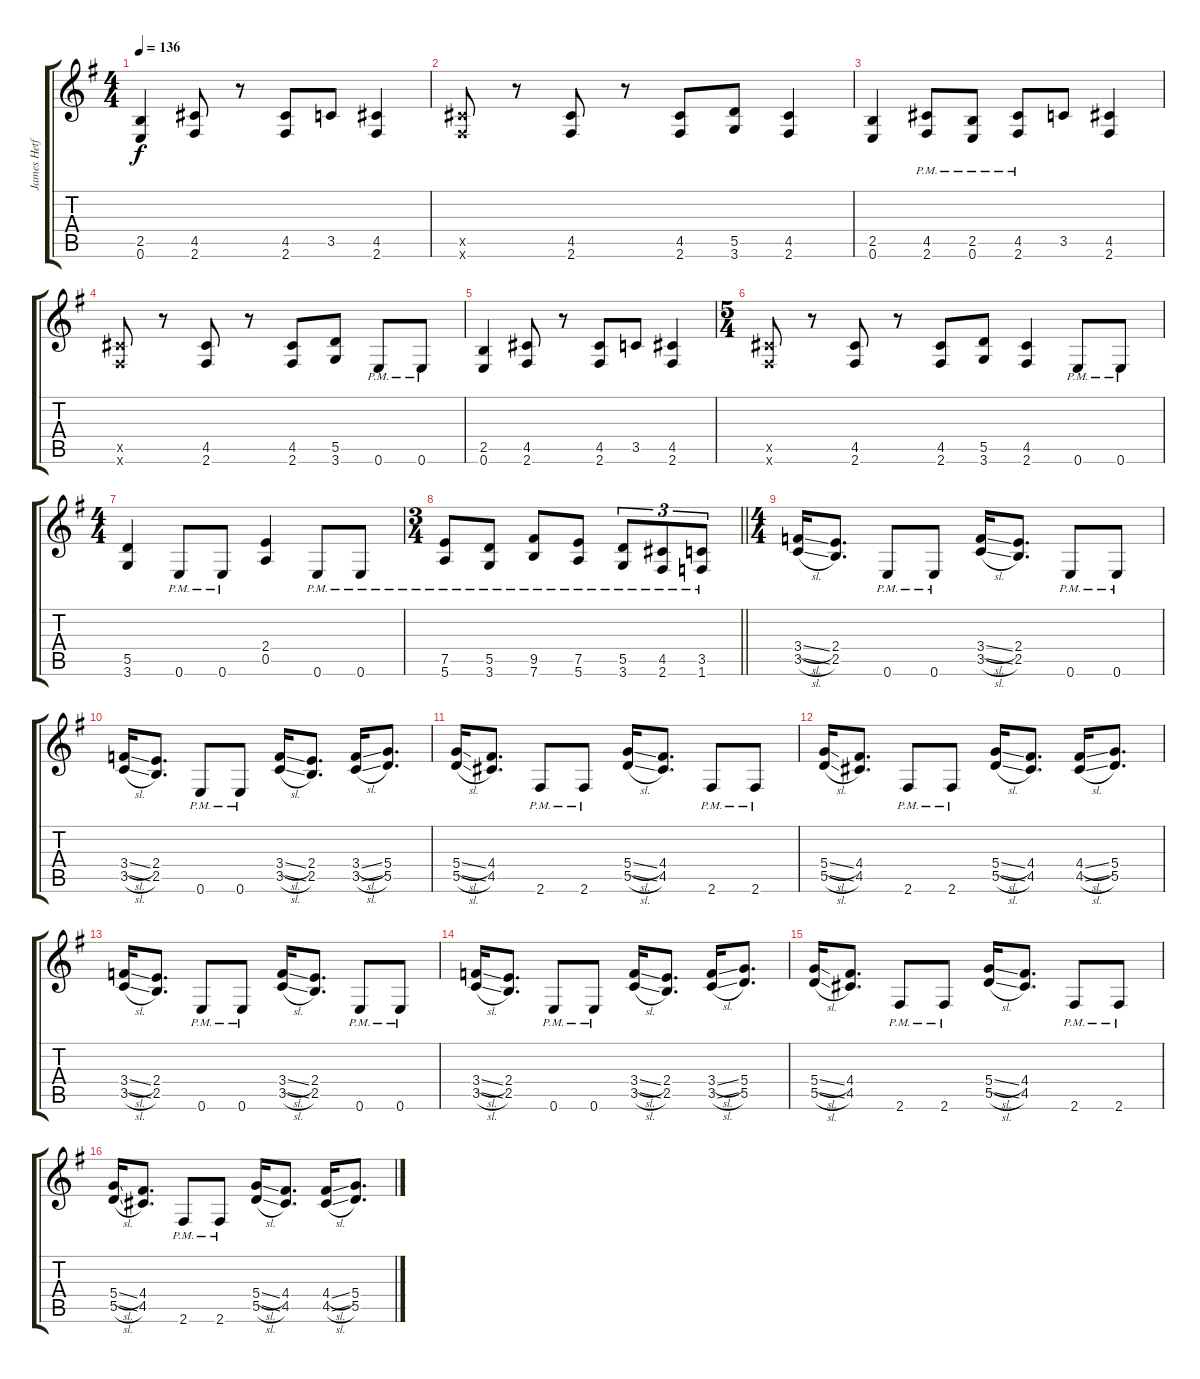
\track ("James Hetfield" "James Hetf") {instrument distortionguitar}
\staff {score tabs}
\tuning (E4 B3 G3 D3 A2 E2) {hide}
\ts (4 4)
\tempo 136
\clef g2
\ks eminor
(2.5 0.6).4{dy f} (4.5 2.6).8 r.8 (4.5 2.6).8 3.5.8 (4.5 2.6).4 |
(4.5{x} 2.6{x}).8 r.8 (4.5 2.6).8 r.8 (4.5 2.6).8 (5.5 3.6).8 (4.5 2.6).4 |
(2.5 0.6).4 (4.5{pm} 2.6{pm}).8 (2.5{pm} 0.6{pm}).8 (4.5{pm} 2.6{pm}).8 3.5.8 (4.5 2.6).4 |
(4.5{x} 2.6{x}).8 r.8 (4.5 2.6).8 r.8 (4.5 2.6).8 (5.5 3.6).8 0.6{pm}.8 0.6{pm}.8 |
(2.5 0.6).4 (4.5 2.6).8 r.8 (4.5 2.6).8 3.5.8 (4.5 2.6).4 |
\ts (5 4)
(4.5{x} 2.6{x}).8 r.8 (4.5 2.6).8 r.8 (4.5 2.6).8 (5.5 3.6).8 (4.5 2.6).4 0.6{pm}.8 0.6{pm}.8 |
\ts (4 4)
(5.5 3.6).4 0.6{pm}.8 0.6{pm}.8 (2.4 0.5).4 0.6{pm}.8 0.6{pm}.8 |
\ts (3 4)
\barLineRight lightlight
(7.5{pm} 5.6{pm}).8 (5.5{pm} 3.6{pm}).8 (9.5{pm} 7.6{pm}).8 (7.5{pm} 5.6{pm}).8 (5.5{pm} 3.6{pm}).8{tu (3 2)} (4.5{pm} 2.6{pm}).8{tu (3 2)} (3.5{pm} 1.6{pm}).8{tu (3 2)} |
\ts (4 4)
(3.4{sl} 3.5{sl}).16 (2.4 2.5).8{d} 0.6{pm}.8 0.6{pm}.8 (3.4{sl} 3.5{sl}).16 (2.4 2.5).8{d} 0.6{pm}.8 0.6{pm}.8 |
(3.4{sl} 3.5{sl}).16 (2.4 2.5).8{d} 0.6{pm}.8 0.6{pm}.8 (3.4{sl} 3.5{sl}).16 (2.4 2.5).8{d} (3.4{sl} 3.5{sl}).16 (5.4 5.5).8{d} |
(5.4{sl} 5.5{sl}).16 (4.4 4.5).8{d} 2.6{pm}.8 2.6{pm}.8 (5.4{sl} 5.5{sl}).16 (4.4 4.5).8{d} 2.6{pm}.8 2.6{pm}.8 |
(5.4{sl} 5.5{sl}).16 (4.4 4.5).8{d} 2.6{pm}.8 2.6{pm}.8 (5.4{sl} 5.5{sl}).16 (4.4 4.5).8{d} (4.4{sl} 4.5{sl}).16 (5.4 5.5).8{d} |
(3.4{sl} 3.5{sl}).16 (2.4 2.5).8{d} 0.6{pm}.8 0.6{pm}.8 (3.4{sl} 3.5{sl}).16 (2.4 2.5).8{d} 0.6{pm}.8 0.6{pm}.8 |
(3.4{sl} 3.5{sl}).16 (2.4 2.5).8{d} 0.6{pm}.8 0.6{pm}.8 (3.4{sl} 3.5{sl}).16 (2.4 2.5).8{d} (3.4{sl} 3.5{sl}).16 (5.4 5.5).8{d} |
(5.4{sl} 5.5{sl}).16 (4.4 4.5).8{d} 2.6{pm}.8 2.6{pm}.8 (5.4{sl} 5.5{sl}).16 (4.4 4.5).8{d} 2.6{pm}.8 2.6{pm}.8 |
(5.4{sl} 5.5{sl}).16 (4.4 4.5).8{d} 2.6{pm}.8 2.6{pm}.8 (5.4{sl} 5.5{sl}).16 (4.4 4.5).8{d} (4.4{sl} 4.5{sl}).16 (5.4 5.5).8{d}
